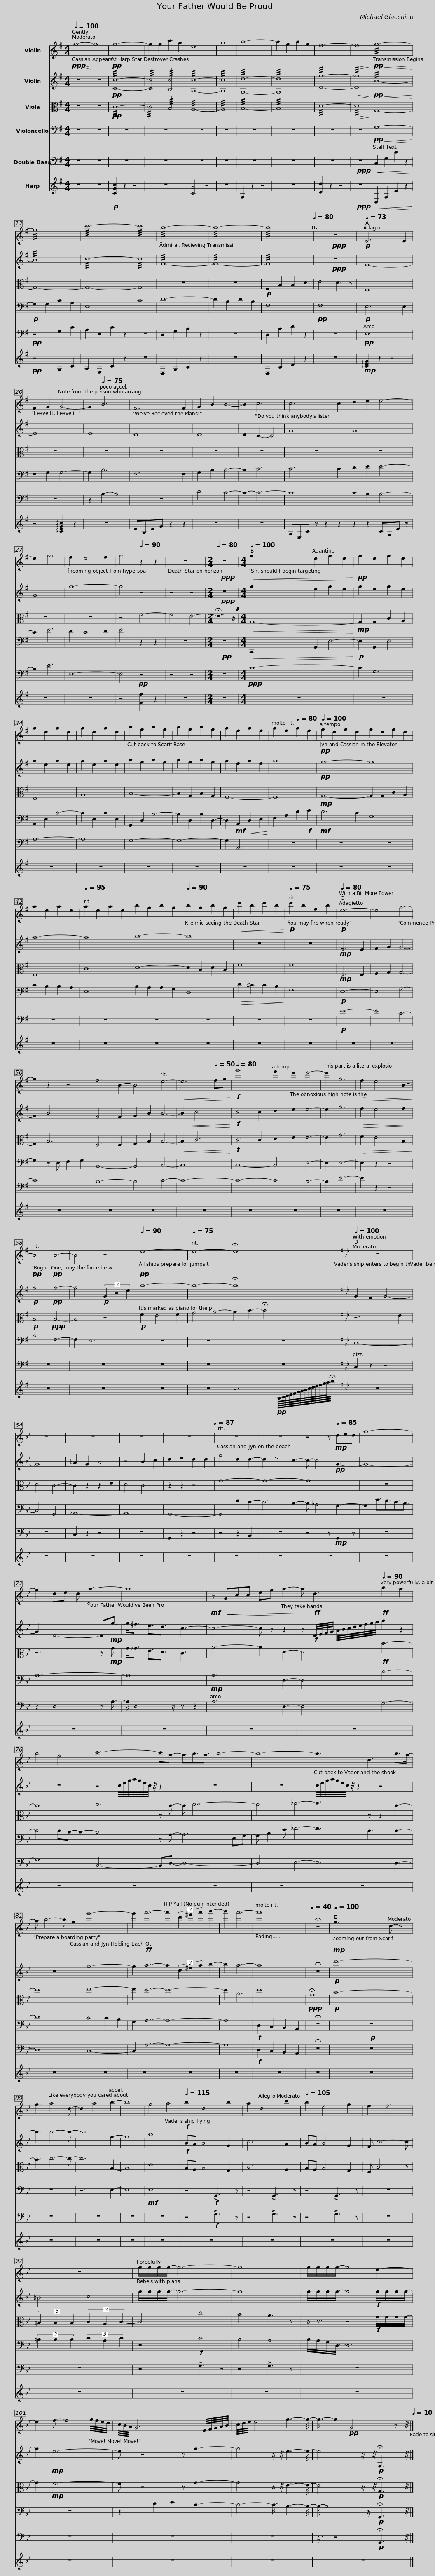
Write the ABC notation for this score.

X:1
%%score 1 2 3 4 5 6
L:1/8
Q:1/4=100
M:4/4
I:linebreak $
K:G
V:1 treble
V:2 treble
V:3 alto
V:4 bass
V:5 bass transpose=-12
V:6 treble
V:1
!ppp!!<(! g8-!<)! | g8 |!pp! g8- | g2 g2 c'2 a2 | e8 | %5
 a8 | b8- | b2 g2 b2 g2 | f8- |!>(! f8!>)! | %10
!pp!!<(! !///!g8-!<)! | !///!g8 | !///!c'8- | !///!c'8 | !///!b8- | %15
 !///!b8- |$ !///!b8[Q:1/4=80] |!ppp! z8 |[Q:1/4=73]!p! E6 E2 | F2 G2 G4- | %20
 G2[Q:1/4=75] B6 | F6 F2 | G2 B2 B4- | B2 c6 | c6 c2 | %25
 d2 e2 e4- | e2 g6 | f2 e4 f2 | g4[Q:1/4=90] z2 z2 | z8 |$ %30
[M:2/4][Q:1/4=80]!ppp! z4 |[M:4/4][Q:1/4=100]!<(! g2 e2 g2 e2!<)! |!pp! g2 e2 g2 e2 | a2 e2 a2 e2 | a2 e2 a2 e2 | %35
 b2 g2 b2 g2 | b2 g2 b2 g2 | a2 f2 a2 f2 |[Q:1/4=90] a2[Q:1/4=85] f2[Q:1/4=80] a2 f2 |[Q:1/4=100]!pp! g2 e2 g2 e2 | %40
 g2 e2 g2 e2 | a2 e2 a2 e2 |[Q:1/4=95] a2 e2 a2 e2 | b2 g2 b2 g2 |$[Q:1/4=90] b2 g2 b2 g2 | %45
!<(! d'2 b2 d'2 b2!<)! |!p![Q:1/4=75] d'2 b2 f2 b2 |[Q:1/4=80]!p! e8- | e4 g4- | g2 z2 z4 | %50
 f6 B2- | B4 e4- |!<(! e6[Q:1/4=50] fg!<)! |[Q:1/4=80]!f! g'8 | f'2 e'2 e'4- | %55
 e'2 g6 |!>(! f2 e4 B2-!>)! |!pp! B4!pp! B4- | B4 z4[Q:1/4=70] |$[Q:1/4=90]!pp! e8- | %60
[Q:1/4=75] e8- | !fermata!e8[Q:1/4=20] |[K:Bb][Q:1/4=100] z8 | z8 | z8 | %65
 z8 | z8[Q:1/4=87] | z8 | z8 | z4 z!mp![Q:1/4=85] ded |$ %70
 g8- | g2 de d a3- | a8 |!mf! z!<(! Gcc eg a2-!<)! | a!ff! d3[Q:1/4=90]!ff! b2 a2 | %75
 b4 g4 | c'6- c'a- |$ ab3/2a3/2 b4- | b8- | b3 d3 b>a- | %80
 a b4- b g2 | g'8- | g'2!ff! a'6- | a'2 (3d'2 ^f'2 a'2 b'2- | b'2 a'6- | %85
 a'8[Q:1/4=80][Q:1/4=40][Q:1/4=80] |[Q:1/4=40] !fermata!z8 |[Q:1/4=100]!mp! g3 d- d4 | g3 a4 d- |$ d2 a4 b2- | %90
 b8 | g4 a4 |!f![Q:1/4=115] b2 d4 b2 | a2 d4 c'2 |[Q:1/4=105] b2 e4 g2 | %95
 f2 f6 | z8 | g/g/g/g/- g6- | g8 | g/g/g/g/- g4 e2- | %100
 e2 f- f4 g/4f/4e/4d/4 |$ c/4B/4A/4 G6 E/4F/4G/4A/4B/4 | c/4d/4e/4 e4 g3- g/4- | g3/4- g2!pp! G4 z z/4[Q:1/4=10] |] %104
V:2
 z8 | z8 |!pp! !///![Cc]8- | !///![Cc]4 !///![B,c]4 | !///![A,c]8- | %5
 !///![A,c]8 | !///![G,d]8- | !///![G,d]8 | !///![Df]8- |!>(! !///![Df]8!>)! | %10
!pp!!<(! !///!B8-!<)! | !///!B8 | !///!c8- | !///!c8 | !///!F8- | %15
 !///!F8- |$ !///!F8 |!ppp! z8 | E8- | E8 | %20
 E8 | D8 | D8 | D2 C2- C4 | G8 | %25
 G8 | G8 | g8- | g4 z4 | z4 z4 |$ %30
[M:2/4]!ppp! z4 |[M:4/4] g2 e2 g2 e2 | g2 e2 g2 e2 | a2 e2 a2 e2 | a2 e2 a2 e2 | %35
 b2 g2 b2 g2 | b2 g2 b2 g2 | a2 f2 a2 f2 | a8 |!pp! g8- | %40
 g8 | a8- | a8 | b8- |$ b8 | %45
 z8 | z8 |!mp! E6 E2 | F2 G2 G4- | G2 B6 | %50
 F6 F2 | G2 B2 B4- |!<(! B2 c6!<)! |!f! c6 c2 | d2 e2 e4- | %55
 e2 g6 |!>(! f2 e4 f2!>)! |!p! g4!pp! g4- | g4!p! (3G2 c2 e2 |$ b8- | %60
 b8- | !fermata!b8 |[K:Bb] G2 F2 G4- | G8 | _A2 G2 A4 | %65
 z4 B2 c2 | d2 e2 d2 d2 | g4 d2 d2- | d2 e4 c2- | c- c4!pp! G3- |$ %70
 G8- | G2 D4- D!mp!g- | g<^f e3/2d3/2 c3- | c4- c z z2 | z!f! D/4E/4F/4G/4 A/4B/4c/4d/4e/4f/4g/4a/4 b2 z2 | %75
 z8 | z4 c/4e/4g/4a/4g/4e/4c/4 z/4 z2 |$ z8 | z8 | c/4e/4g/4a/4g/4e/4c/4 z/4 z2 z4 | %80
 z8 | g8- | g2 a6- | a2 (3d2 ^f2 a2 b2- | b2 a6- | %85
 a8 | !fermata!z8 |!p! d'8- | d'3 d'4- d'- |$ d'6 g2- | %90
 g8 | b8 |!f! BA B4 G2 | c6 A2 | BA B4 G2 | %95
 F c6- c | =B4 c4 | g/g/g/g/- g6- | g8 | g/g/g/g/- g4!f! g/g/g/g/- | %100
 g2!mp! e6- |$ e z4 z g2- | g4 z/ z/4 e3- e/4- | e4 z/ z/4!p! !fermata!G,3 z/4 |] %104
V:3
 z8 | z8 |!pp! !///!C8- | !///!C4 !///!B,4 | !///!A,8- | %5
 !///!A,8 | !///!B,8- | !///!B,8 | !///!D8- |!>(! !///!D8!>)! | %10
 G,8- | G,8- | G,8- | G,8 | z8 | %15
 z8 |$!p! F,2 B,2 B,2 D2 | E4 D3 z | E,8 | z8 | %20
 z8 | z8 | z8 | z8 | z8 | %25
 z8 | z8 | z8 | z4 F4- | F4 E4- |$ %30
[M:2/4] !fermata!E7/2 !breath!z/ |[M:4/4]!<(! G,8-!<)! |!mp! G,2 G,2 C2 A,2 | E,8 | A,8 | %35
 B,8- | B,2 G,2 B,2 G,2 | F,8- | F,8 |!mp! G,8- | %40
 G,2 G,2 C2 A,2 | E,8 | C8 | D8- |$ D2 B,2 D2 B,2 | %45
 F8 | F8 |!mp! E,6 E,2 | F,2 G,2 G,4- | G,2 B,6 | %50
 F,6 F,2 | G,2 B,2 B,4- |!<(! B,2 C6!<)! |!f! C6 C2 | D2 E2 E4- | %55
 E2 G6 |!>(! F2 E4 B,2-!>)! |!p! B,4!ppp! B,4- | B,4 z4 |$!p! F2 E4 F2 | %60
 G4 A4- | A2 B2- !fermata!B4 |[K:Bb] z6 E2 | D4 C4- | C2 z2 z2 E2 | %65
 D4 C4 | z2 z2 z4 | G8- | G8- | G8 |$ %70
 z8 | z6 z!mp! G | G<_G E3/2D3/2 C3 | A4- A2 D2- | D4!ff! d4- | %75
 d8 | e6 z d- |$ d e7- | e4 _f4- | f3 z z2 d2- | %80
 d8 | e8- | e2 d6- | d8- | d2 A6 | %85
 d8 |!ppp! !fermata!G8 |!p! B8- | B3 c4- c- |$ c6 B,2- | %90
 B,8 | E8 | B,A, B,4 G,2 | C6 A,2 | B,A, B,4 G,2 | %95
 F, C6 z | (3=B,2 B,2 B,2 (3C2 A,2 C2- | C4 c4 | B4 A3 z | z/ z3/2 z4!f! G/G/G/G/- | %100
 G2!mp! F6- |$ F z4 z G2- | G4 z/ z/4 E3- E/4- | E4 z/ z/4!p! !fermata!G,3 z/4 |] %104
V:4
 z8 | z8 | z8 | z8 | z8 | %5
 z8 | z8 | z8 | z8 | z8 | %10
!pp!!<(! G,8-!<)! |!p! G,2 G,2 C2 A,2 | E,8 | C8 | D8- | %15
 D2 B,2 D2 B,2 |$ F,8 |!pp! F,8 |!p! E,6 E,2 | F,2 G,2 G,4- | %20
 G,2 B,6 | F,6 F,2 | G,2 B,2 B,4- | B,2 C6 | C6 C2 | %25
 D2 E2 E4- | E2 G6 | F2 E4 F2 | G4 z2 z2 | z8 |$ %30
[M:2/4]!pp! z4 |[M:4/4]!<(! C,,2 G,,2 E,4-!<)! |!p! E,2 G,,2 E,4 | A,,2 E,2 C4- | C2 E,2 C2 E,2 | %35
 G,,2 D,2 B,4- | B,2 D,2 B,2 D,2- | D,2!mf! A,,2!<(! D,2 E,2!<)! | F,2 A,2 D2!f! E2 |!mf! D6 C2 | %40
 G,8 | C2 B,2 B,2 A,2 | E,8 | B,2 A,2 A,2 G,2 |$ D,8 | %45
!>(! D2 ^C2 C2 B,2!>)! | F,8 |!p! E,8- | E,4 G,4- | G,2 z E, F,2 G,2 | %50
 B,,8- | B,,4 C,4- | C,8 | C,8- | C,4 E,4- | %55
 E,2 E,6- | E,2 z2 z4 | B,4 F,4- | F,2 E,6 |$ z8 | %60
 z8 | z8 |[K:Bb] C,8- | C,4 G,,4 | _A,,8- | %65
 A,,8 | G,,8- | G,,4 D2 C2- | C6 B,2- | B, _A,4 G,3- |$ %70
 G,2 E3/2D3/2C3/2B,3/2 | A,8- | A,8 |!mp! A,6 D,2- | D,4 D4- | %75
 D4 DC- C2- | C6 z A,- |$ A,6 E,G,- | G, B,2 E _F4- | F3 D3 D2- | %80
 D8 | C4 C2 B,2 | G,2 A,6- | A,8- | A,8 | %85
!f! D,2 C,2 B,,2 A,,2 | !fermata!z8 |!p! z8 | z8 |$ z6 E,2- | %90
 E,8 |!mf! E,8 | z4!f! !>!G,,3 z | z4 !>!G,,3 z | z4 !>!G,,3 z | %95
 z8 | (3=B,2 B,2 B,2 (3C2 A,2 C2 | z4!f! C4 | B,4 A,4 | B,/A,/G,/D,/- D,6 | %100
 z8 |$ z2 D2 E2 C2- | C4- C3/4 B,3- B,/4- | B,/4- B,4 z/!p! !fermata!G,,3 z/4 |] %104
V:5
 z8 | z8 | z8 | z8 | z8 | %5
 z8 | z8 | z8 | z8 |!ppp! z8 | %10
!<(! C,2 G,2 E2 z2!<)! |!pp! z4 G,2 C2 | A,2 E,2 C2 z2 | z8 | D,2 G,2 B,2 z2 | %15
 z8 |$ D,2 B,2 D2 z2 | z8 |!pp! E,8 | z8 | %20
 z2 B,2- B,4 | z8 | D4 C4- | C2- C6- | C8 | %25
 C2 B,2 B,4- | B,2 E6 | E,8- | E,4!pp! z4 | z4 z4 |$ %30
[M:2/4] z4 |[M:4/4]!ppp! C8- | C2 G,6 | A,8- | A,8 | %35
 G,8- | G,8- | G,2 A,,6 | z8 | z8 | %40
 z8 | z8 | z8 | z8 |$ z8 | %45
 z8 | z8 |!p! E8- | E4 C4- | C8 | %50
 B,8- | B,4 C4- | C8- | C8- | C4 B,4- | %55
 B,2 E6- | E2 z2 z4 | z8 | z8 |$ z8 | %60
 z8 | z8 |[K:Bb] C,2 z2 z4 | z8 | C,2 z2 z4 | %65
 z8 | G,,2 z2 z4 | z4 z2 B,,2 | z8 | z4 z!mp! G,,2 z |$ %70
 z8 | z2 D,4 z A,- | A,/ D,4 z/ z z2 | A,6 D,2- | D,4 G,4- | %75
 G,8 | B,,6- B,,D,- |$ D,8- | D,4 E,4- | E,6 D,2- | %80
 D,8 | C,8- | C,2 A,6- | A,8- | A,8 | %85
!f! D,2 C,2 B,,2 A,,2 | !fermata!z8 | z8 | z8 |$ z8 | %90
 z8 | z8 | z4!f! !>!G,3 z | z4 !>!G,3 z | z4 !>!G,3 z | %95
 z8 | z8 | z4 !>!G,3 z | z4 !>!G,3 z | z8 | %100
 z8 |$ z8 | z8 | z3/4 z4!p! !fermata!G,,3 z/4 |] %104
V:6
 z8 | z8 |!p! [CGc]2 z2 z4 | z8 | [CA]4 z4 | %5
 z8 | G,2 z2 z4 | z8 | [Dd]2 z2 z4 |!ppp! z8 | %10
!<(! C,2 G,2 E2 z2!<)! |!pp! z4 G,2 C2 | A,2 E,2 C2 z2 | z8 | D,2 G,2 B,2 z2 | %15
 z8 |$ D,2 B,2 D2 z2 | z8 |!mp! !arpeggio![CEG]2 z2 z4 | z4 !arpeggio![CEGc]2 z2 | %20
 z8 | EB,EG z2 z2 | z8 | z8 | A,E,C z z2 z2 | %25
 z2 z2 CG,E z | z8 | z8 | z4 [Ff]2 z2 | z8 |$ %30
[M:2/4] z4 |[M:4/4] z8 | z8 | z8 | z8 | %35
 z8 | z8 | z8 | z8 | z8 | %40
 z8 | z8 | z8 | z8 |$ z8 | %45
 z8 | z8 | z8 | z8 | z8 | %50
 z8 | z8 | z8 | z8 | z8 | %55
 z8 | z8 | z8 | z8 |$ z8 | %60
 z8 | z6!pp! B,/8C/8D/8E/8F/8G/8A/8B/8c/8d/8e/8f/8g/8a/8!fermata!b/4 |[K:Bb] z8 | z8 | z8 | %65
 z8 | z8 | z8 | z8 | z8 |$ %70
 z8 | z8 | z8 | z8 | z8 | %75
 z8 | z8 |$ z8 | z8 | z8 | %80
 z8 | z8 | z8 | z8 | z8 | %85
 z8 | z8 | z8 | z8 |$ z8 | %90
 z8 | z8 | z8 | z8 | z8 | %95
 z8 | z8 | z8 | z8 | z8 | %100
 z8 |$ z8 | z8 | z8 |] %104
